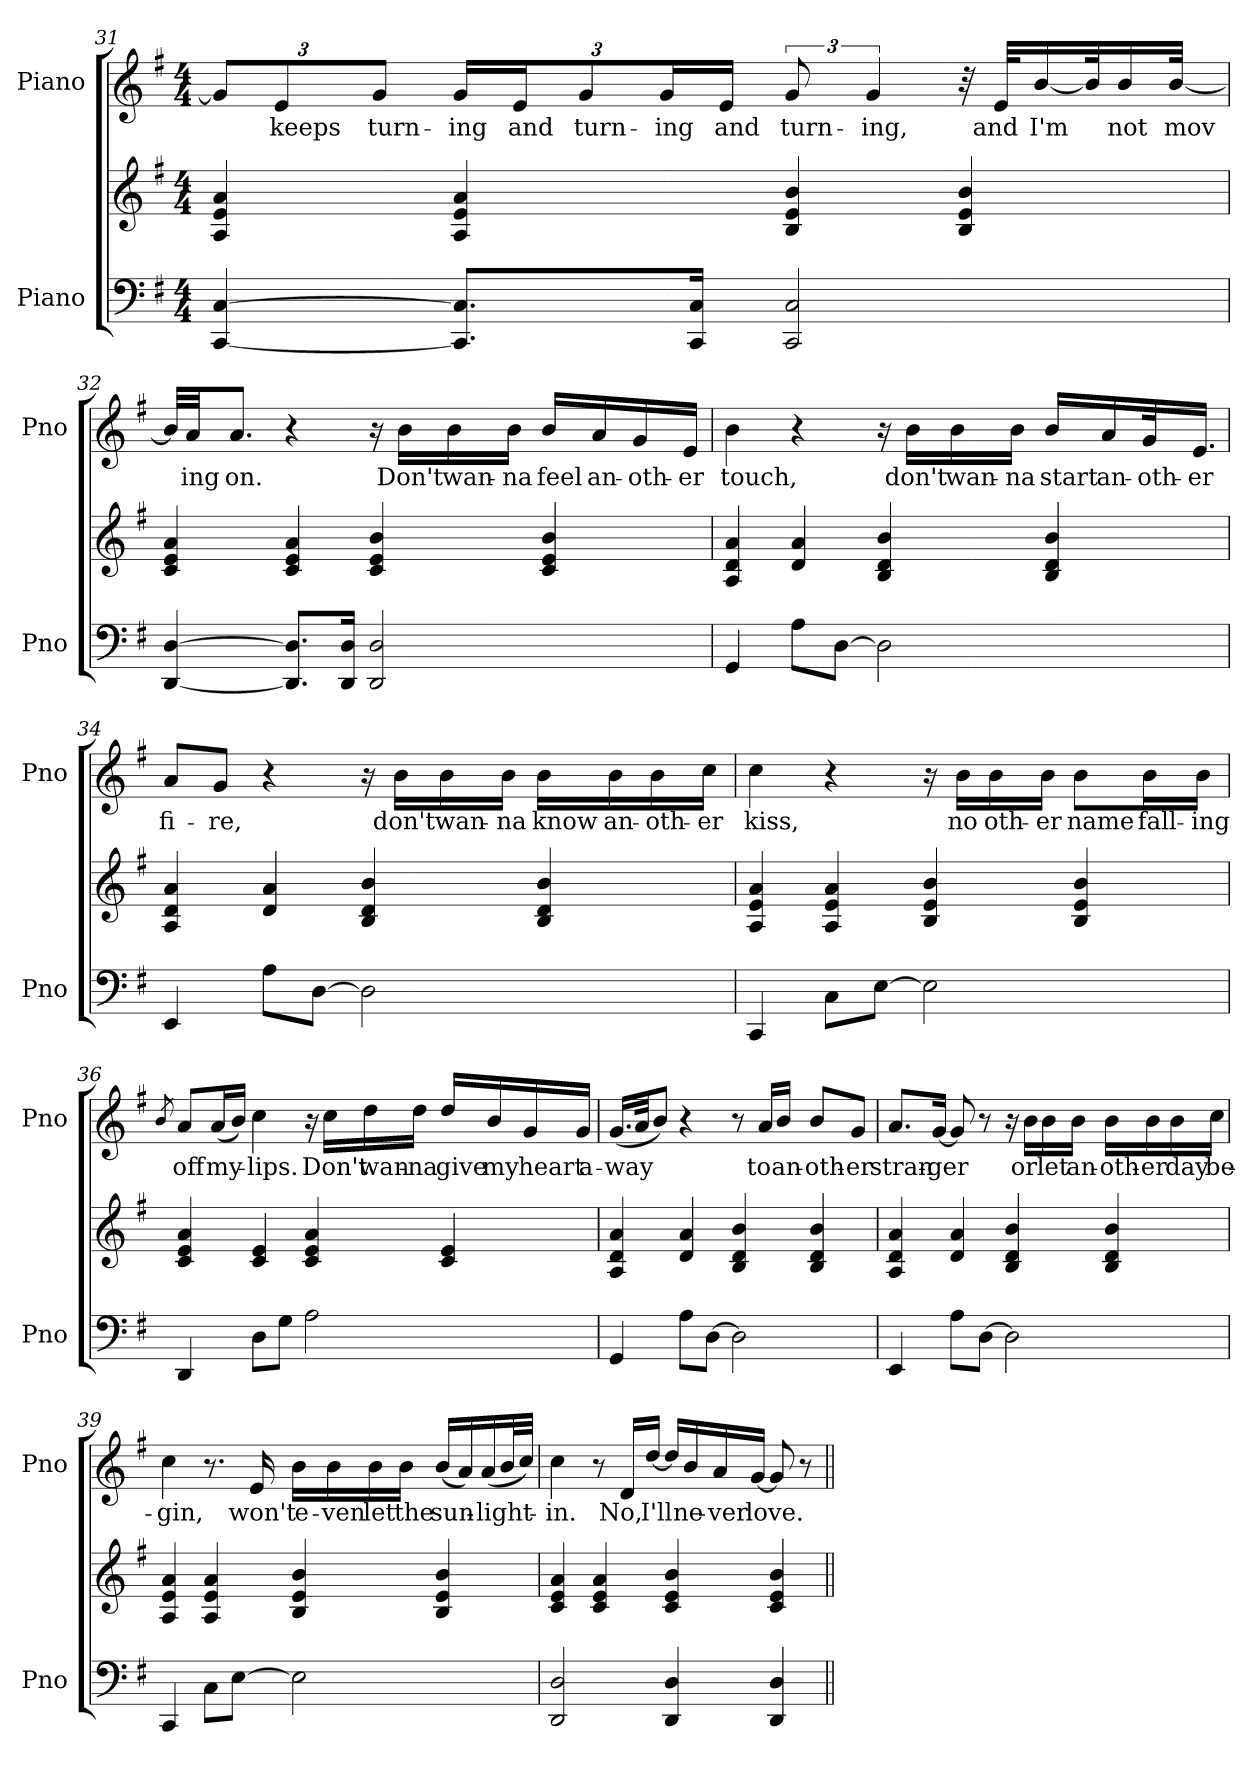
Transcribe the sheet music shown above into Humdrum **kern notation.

**kern	**kern	**kern	**text
*part2	*part2	*part1	*part1
*staff3	*staff2	*staff1	*staff1
*I"Piano	*	*I"Piano	*
*I'Pno	*	*I'Pno	*
!!LO:PB:g=z
*clefF4	*clefG2	*clefG2	*
*k[f#]	*k[f#]	*k[f#]	*
*M4/4	*M4/4	*M4/4	*
*	*	*Xbrackettup	*
=31	=31	=31	=31
[4CC/ [4C/	4A/ 4e/ 4a/	12g/L]	.
!	!	!	!LO:LY:b
.	.	12e/	keeps
!	!	!	!LO:LY:b
.	.	12g/J	turn-
!	!	!	!LO:LY:b
8.CC/] 8.C/]L	4A/ 4e/ 4a/	24g/LL	-ing
!	!	!	!LO:LY:b
.	.	24e/J	and
!	!	!	!LO:LY:b
.	.	12g/	turn-
!	!	!	!LO:LY:b
.	.	24g/L	-ing
16CC/ 16C/Jk	.	.	.
!	!	!	!LO:LY:b
.	.	24e/JJ	and
*	*	*brackettup	*
!	!	!	!LO:LY:b
2CC/ 2C/	4B/ 4e/ 4b/	12g/	turn-
!	!	!	!LO:LY:b
.	.	6g/	-ing,
.	4B/ 4e/ 4b/	32r	.
!	!	!	!LO:LY:b
.	.	32e/KLL	and
!	!	!	!LO:LY:b
.	.	[16b/	I'm
.	.	32b/K]	.
!	!	!	!LO:LY:b
.	.	16b/	not
!	!	!	!LO:LY:b
.	.	[32b/JJk	-mov
!!LO:LB:g=z
=32	=32	=32	=32
[4DD/ [4D/	4c/ 4e/ 4a/	32b/LLL]	.
!	!	!	!LO:LY:b
.	.	32a/JJ	ing
!	!	!	!LO:LY:b
.	.	8.a/J	on.
8.DD/] 8.D/]L	4c/ 4e/ 4a/	4r	.
16DD/ 16D/Jk	.	.	.
2DD/ 2D/	4c/ 4e/ 4b/	16r	.
!	!	!	!LO:LY:b
.	.	16b\LL	Don't
!	!	!	!LO:LY:b
.	.	16b\	wan-
!	!	!	!LO:LY:b
.	.	16b\JJ	-na
!	!	!	!LO:LY:b
.	4c/ 4e/ 4b/	16b/LL	feel
!	!	!	!LO:LY:b
.	.	16a/	an-
!	!	!	!LO:LY:b
.	.	16g/	-oth-
!	!	!	!LO:LY:b
.	.	16e/JJ	-er
=33	=33	=33	=33
!	!	!	!LO:LY:b
4GG/	4A/ 4d/ 4a/	4b\	touch,
8A\L	4d/ 4a/	4r	.
[8D\J	.	.	.
2D\]	4B/ 4d/ 4b/	16r	.
!	!	!	!LO:LY:b
.	.	16b\LL	don't
!	!	!	!LO:LY:b
.	.	16b\	wan-
!	!	!	!LO:LY:b
.	.	16b\JJ	-na
!	!	!	!LO:LY:b
.	4B/ 4d/ 4b/	16b/LL	start
!	!	!	!LO:LY:b
.	.	16a/	an-
!	!	!	!LO:LY:b
.	.	32g/K	-oth-
!	!	!	!LO:LY:b
.	.	16.e/JJ	-er
!!LO:LB:g=z
=34	=34	=34	=34
!	!	!	!LO:LY:b
4EE/	4A/ 4d/ 4a/	8a/L	fi-
!	!	!	!LO:LY:b
.	.	8g/J	-re,
8A\L	4d/ 4a/	4r	.
[8D\J	.	.	.
2D\]	4B/ 4d/ 4b/	16r	.
!	!	!	!LO:LY:b
.	.	16b\LL	don't
!	!	!	!LO:LY:b
.	.	16b\	wan-
!	!	!	!LO:LY:b
.	.	16b\JJ	-na
!	!	!	!LO:LY:b
.	4B/ 4d/ 4b/	16b\LL	know
!	!	!	!LO:LY:b
.	.	16b\	an-
!	!	!	!LO:LY:b
.	.	16b\	-oth-
!	!	!	!LO:LY:b
.	.	16cc\JJ	-er
=35	=35	=35	=35
!	!	!	!LO:LY:b
4CC/	4A/ 4e/ 4a/	4cc\	kiss,
8C\L	4A/ 4e/ 4a/	4r	.
[8E\J	.	.	.
2E\]	4B/ 4e/ 4b/	16r	.
!	!	!	!LO:LY:b
.	.	16b\LL	no
!	!	!	!LO:LY:b
.	.	16b\	oth-
!	!	!	!LO:LY:b
.	.	16b\JJ	-er
!	!	!	!LO:LY:b
.	4B/ 4e/ 4b/	8b\L	name
!	!	!	!LO:LY:b
.	.	16b\L	fall-
!	!	!	!LO:LY:b
.	.	16b\JJ	-ing
!!LO:PB:g=z
=36	=36	=36	=36
.	.	8qb/	.
!	!	!	!LO:LY:b
4DD/	4c/ 4e/ 4a/	8a/L	off
!	!	!	!LO:LY:b
.	.	(16a/L	my-
.	.	16b/JJ)	.
!	!	!	!LO:LY:b
8D\L	4c/ 4e/	4cc\	-lips.
8G\J	.	.	.
2A\	4c/ 4e/ 4a/	16r	.
!	!	!	!LO:LY:b
.	.	16cc\LL	Don't
!	!	!	!LO:LY:b
.	.	16dd\	wan-
!	!	!	!LO:LY:b
.	.	16dd\JJ	-na
!	!	!	!LO:LY:b
.	4c/ 4e/	16dd/LL	give
!	!	!	!LO:LY:b
.	.	16b/	my
!	!	!	!LO:LY:b
.	.	16g/	heart
!	!	!	!LO:LY:b
.	.	16g/JJ	a-
=37	=37	=37	=37
!	!	!	!LO:LY:b
4GG/	4A/ 4d/ 4a/	(16.g/LL	-way
.	.	32a/JK	.
.	.	8b/J)	.
8A\L	4d/ 4a/	4r	.
[8D\J	.	.	.
2D\]	4B/ 4d/ 4b/	8r	.
!	!	!	!LO:LY:b
.	.	16a/LL	to
!	!	!	!LO:LY:b
.	.	16b/JJ	an-
!	!	!	!LO:LY:b
.	4B/ 4d/ 4b/	8b/L	-oth-
!	!	!	!LO:LY:b
.	.	8g/J	-er
!!LO:LB:g=z
=38	=38	=38	=38
!	!	!	!LO:LY:b
4EE/	4A/ 4d/ 4a/	8.a/L	stran-
!	!	!	!LO:LY:b
.	.	[16g/Jk	-ger
8A\L	4d/ 4a/	8g/]	.
[8D\J	.	8r	.
2D\]	4B/ 4d/ 4b/	16r	.
!	!	!	!LO:LY:b
.	.	16b\LL	or
!	!	!	!LO:LY:b
.	.	16b\	let
!	!	!	!LO:LY:b
.	.	16b\JJ	an-
!	!	!	!LO:LY:b
.	4B/ 4d/ 4b/	16b\LL	-oth-
!	!	!	!LO:LY:b
.	.	16b\	-er
!	!	!	!LO:LY:b
.	.	16b\	day
!	!	!	!LO:LY:b
.	.	16cc\JJ	be-
=39	=39	=39	=39
!	!	!	!LO:LY:b
4CC/	4A/ 4e/ 4a/	4cc\	-gin,
8C\L	4A/ 4e/ 4a/	8.r	.
[8E\J	.	.	.
!	!	!	!LO:LY:b
.	.	16e/	won't
!	!	!	!LO:LY:b
2E\]	4B/ 4e/ 4b/	16b\LL	e-
!	!	!	!LO:LY:b
.	.	16b\	-ven
!	!	!	!LO:LY:b
.	.	16b\	let
!	!	!	!LO:LY:b
.	.	16b\JJ	the
!	!	!	!LO:LY:b
.	4B/ 4e/ 4b/	(16b/LL	sun-
.	.	16a/)	.
!	!	!	!LO:LY:b
.	.	(16a/	-light-
.	.	32b/L	.
.	.	32cc/JJJ)	.
!!LO:LB:g=z
=40	=40	=40	=40
!	!	!	!LO:LY:b
2DD/ 2D/	4c/ 4e/ 4a/	4cc\	in.
.	4c/ 4e/ 4a/	8r	.
!	!	!	!LO:LY:b
.	.	16d/LL	No,
!	!	!	!LO:LY:b
.	.	[16dd/JJ	I'll
4DD/ 4D/	4c/ 4e/ 4b/	16dd/LL]	.
!	!	!	!LO:LY:b
.	.	16b/	ne-
!	!	!	!LO:LY:b
.	.	16a/	-ver
!	!	!	!LO:LY:b
.	.	[16g/JJ	love.
4DD/ 4D/	4c/ 4e/ 4b/	8g/]	.
.	.	8r	.
=||	=||	=||	=||
*-	*-	*-	*-
